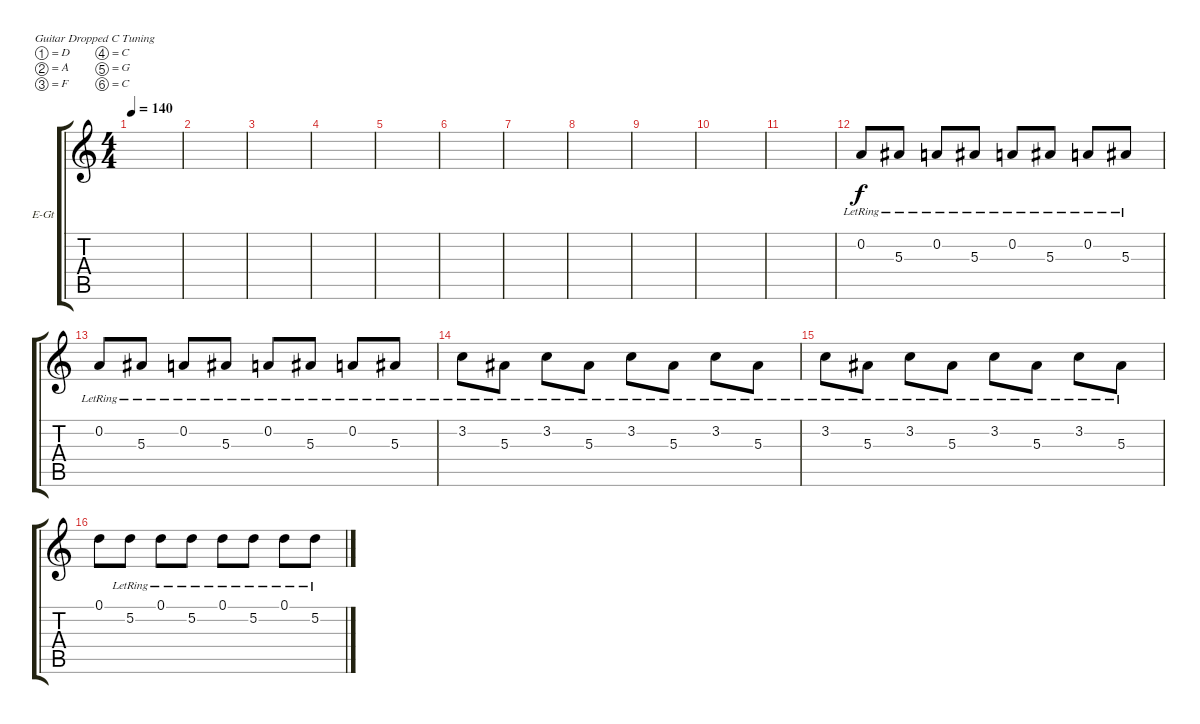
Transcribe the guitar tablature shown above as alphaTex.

\defaultSystemsLayout 4
\bracketExtendMode groupsimilarinstruments
\firstSystemTrackNameOrientation horizontal
\otherSystemsTrackNameOrientation horizontal
\track ("Lead" "E-Gt") {instrument electricguitarclean}
\staff {score tabs}
\tuning (D4 A3 F3 C3 G2 C2)
\ts (4 4)
\tempo 140
\clef g2
\ks c
|
|
|
|
|
|
|
|
|
|
|
0.2{lr}.8 5.3{lr}.8 0.2{lr}.8 5.3{lr}.8 0.2{lr}.8 5.3{lr}.8 0.2{lr}.8 5.3{lr}.8 |
0.2{lr}.8 5.3{lr}.8 0.2{lr}.8 5.3{lr}.8 0.2{lr}.8 5.3{lr}.8 0.2{lr}.8 5.3{lr}.8 |
3.2{lr}.8 5.3{lr}.8 3.2{lr}.8 5.3{lr}.8 3.2{lr}.8 5.3{lr}.8 3.2{lr}.8 5.3{lr}.8 |
3.2{lr}.8 5.3{lr}.8 3.2{lr}.8 5.3{lr}.8 3.2{lr}.8 5.3{lr}.8 3.2{lr}.8 5.3{lr}.8 |
0.1.8 5.2{lr}.8 0.1{lr}.8 5.2{lr}.8 0.1{lr}.8 5.2{lr}.8 0.1{lr}.8 5.2{lr}.8
